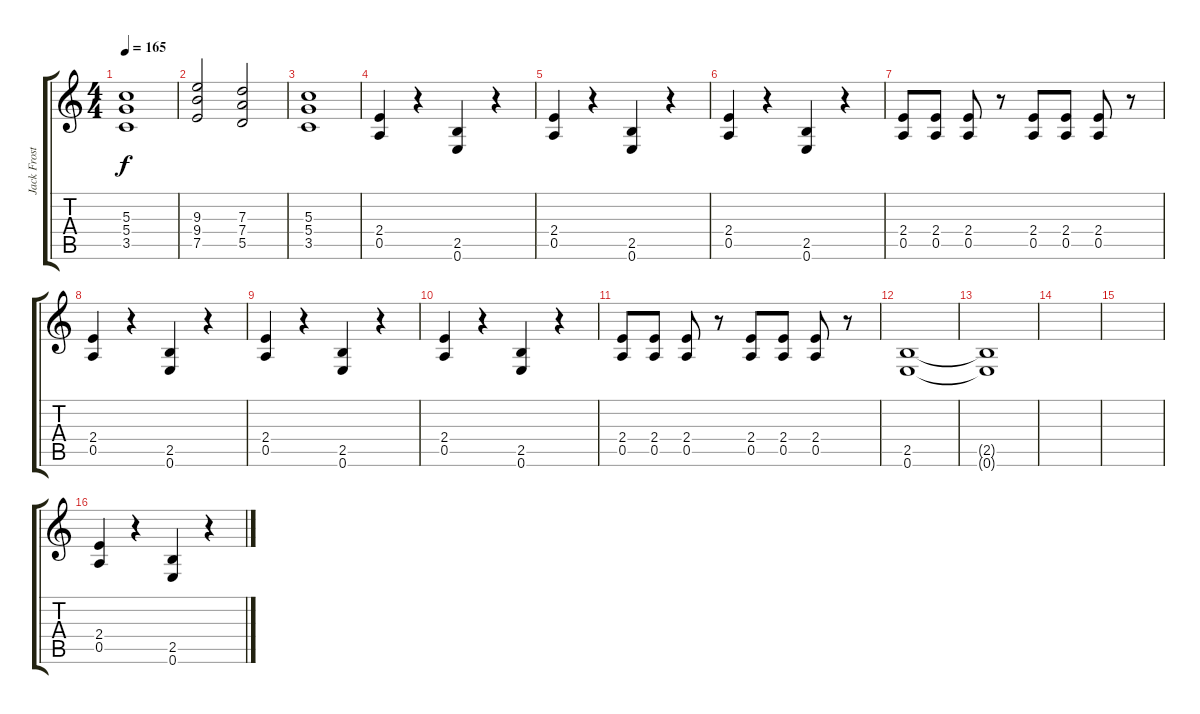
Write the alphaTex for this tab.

\track ("Jack Frost" "Jack Frost") {instrument distortionguitar}
\staff {score tabs}
\tuning (E4 B3 G3 D3 A2 E2) {hide}
\ts (4 4)
\tempo 165
\clef g2
\ks c
(5.3 5.4 3.5).1{dy f} |
(9.3 9.4 7.5).2 (7.3 7.4 5.5).2 |
(5.3 5.4 3.5).1 |
(2.4 0.5).4 r.4 (2.5 0.6).4 r.4 |
(2.4 0.5).4 r.4 (2.5 0.6).4 r.4 |
(2.4 0.5).4 r.4 (2.5 0.6).4 r.4 |
(2.4 0.5).8 (2.4 0.5).8 (2.4 0.5).8 r.8 (2.4 0.5).8 (2.4 0.5).8 (2.4 0.5).8 r.8 |
(2.4 0.5).4 r.4 (2.5 0.6).4 r.4 |
(2.4 0.5).4 r.4 (2.5 0.6).4 r.4 |
(2.4 0.5).4 r.4 (2.5 0.6).4 r.4 |
(2.4 0.5).8 (2.4 0.5).8 (2.4 0.5).8 r.8 (2.4 0.5).8 (2.4 0.5).8 (2.4 0.5).8 r.8 |
(2.5 0.6).1{volume 10} |
(2.5{t} 0.6{t}).1 |
|
|
(2.4 0.5).4{volume 16} r.4 (2.5 0.6).4 r.4
